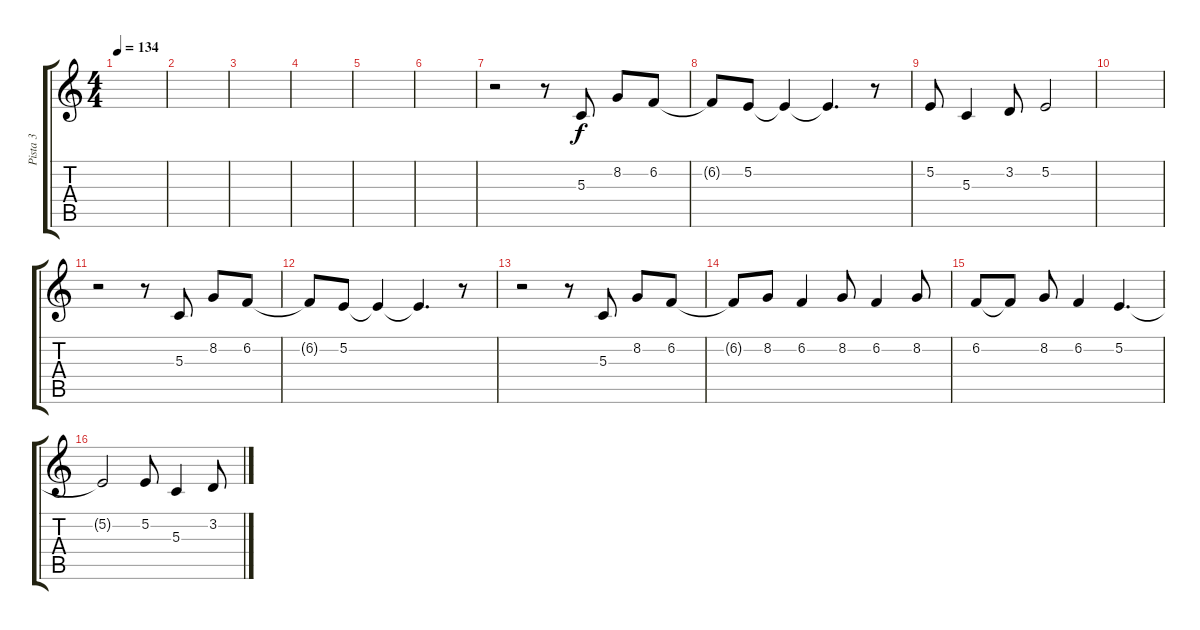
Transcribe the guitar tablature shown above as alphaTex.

\track ("Pista 3" "Pista 3") {instrument altosax}
\staff {score tabs}
\tuning (E4 B3 G3 D3 A2 E2) {hide}
\ts (4 4)
\tempo 134
\clef g2
\ks c
|
|
|
|
|
|
r.2 r.8 5.3.8 8.2.8 6.2.8 |
6.2{t}.8 5.2.8 5.2{t}.4 5.2{t}.4{d} r.8 |
5.2.8 5.3.4 3.2.8 5.2.2 |
|
r.2 r.8 5.3.8 8.2.8 6.2.8 |
6.2{t}.8 5.2.8 5.2{t}.4 5.2{t}.4{d} r.8 |
r.2 r.8 5.3.8 8.2.8 6.2.8 |
6.2{t}.8 8.2.8 6.2.4 8.2.8 6.2.4 8.2.8 |
6.2.8 6.2{t}.8 8.2.8 6.2.4 5.2.4{d} |
5.2{t}.2 5.2.8 5.3.4 3.2.8
